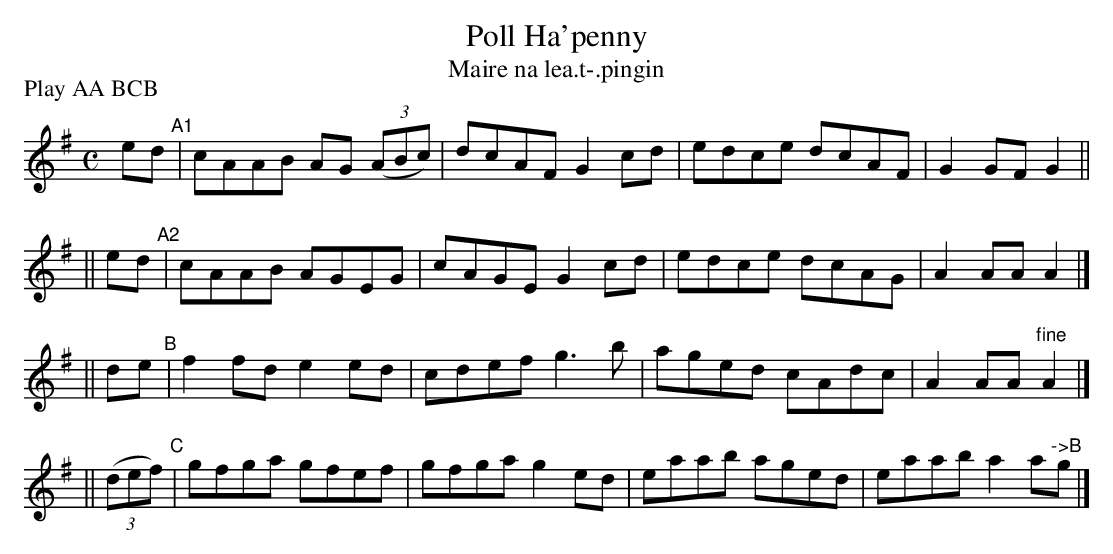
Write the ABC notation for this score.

X:1
T: Poll Ha'penny
T: Maire na lea\.t-\.pingin
P: Play AA BCB
M: C
L: 1/8
K: Ador	% A major in MoI
[|]ed "^A1"| cAAB AG (3(ABc) | dcAF G2cd | edce dcAF | G2GF G2 ||
|| ed "^A2"| cAAB AGEG | cAGE G2cd | edce dcAG | A2AA A2 |]
|| de  "^B"| f2fd e2ed | cdef g3b | aged cAdc | A2AA "^fine"A2 |]
|| (3(def) "^C"| gfga gfef | gfga g2ed | eaab aged | eaab a2a"^->B"g |]
